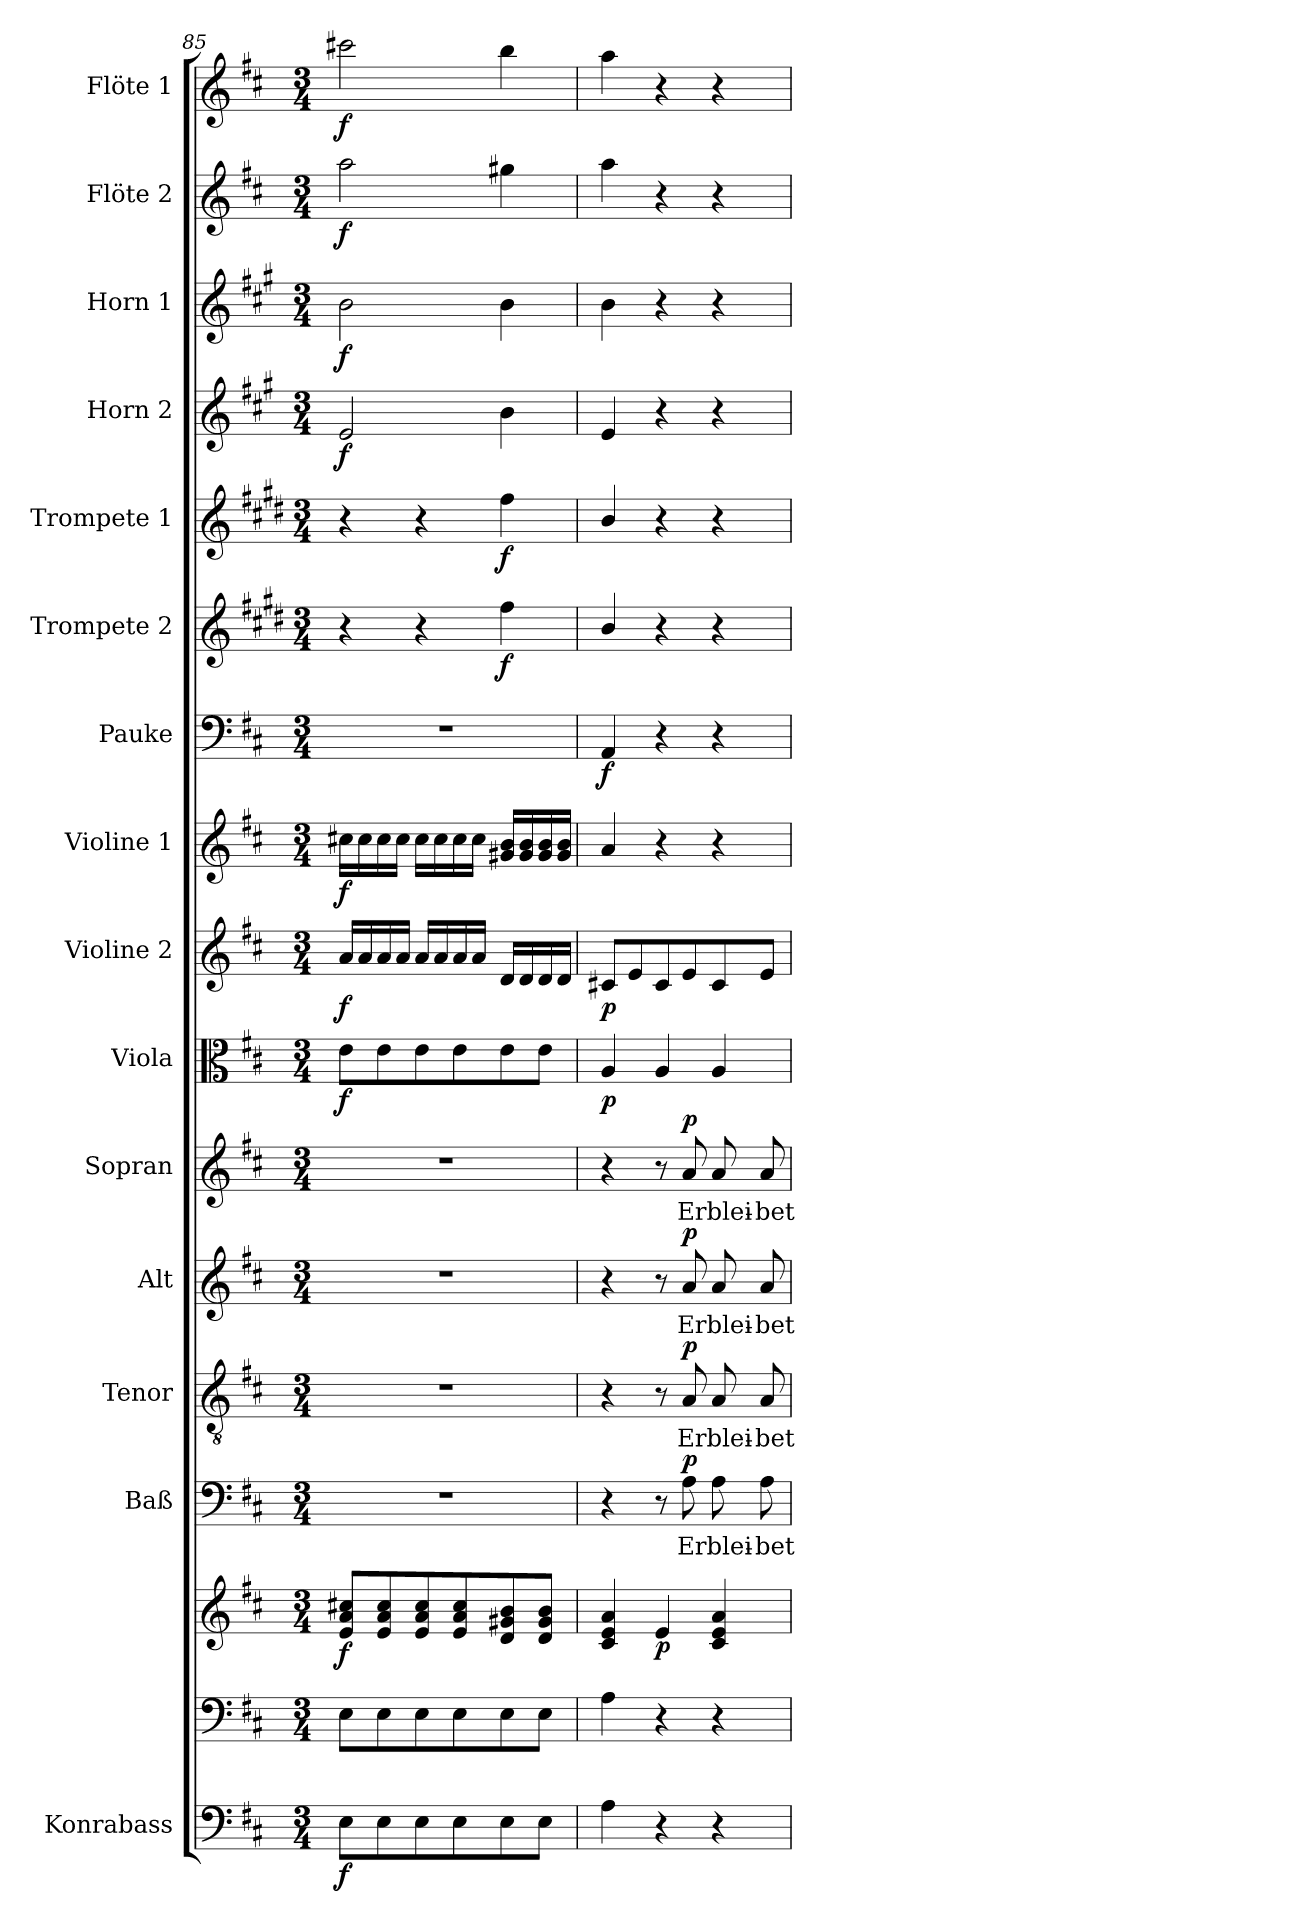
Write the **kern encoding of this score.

**kern	**dynam	**kern	**kern	**dynam	**kern	**text	**dynam	**kern	**text	**dynam	**kern	**text	**dynam	**kern	**text	**dynam	**kern	**dynam	**kern	**dynam	**kern	**dynam	**kern	**dynam	**kern	**dynam	**kern	**dynam	**kern	**dynam	**kern	**dynam	**kern	**dynam	**kern	**dynam
*part16	*part16	*part15	*part15	*part15	*part14	*part14	*part14	*part13	*part13	*part13	*part12	*part12	*part12	*part11	*part11	*part11	*part10	*part10	*part9	*part9	*part8	*part8	*part7	*part7	*part6	*part6	*part5	*part5	*part4	*part4	*part3	*part3	*part2	*part2	*part1	*part1
*staff17	*staff17	*staff16	*staff15	*staff15/16	*staff14	*staff14	*staff14	*staff13	*staff13	*staff13	*staff12	*staff12	*staff12	*staff11	*staff11	*staff11	*staff10	*staff10	*staff9	*staff9	*staff8	*staff8	*staff7	*staff7	*staff6	*staff6	*staff5	*staff5	*staff4	*staff4	*staff3	*staff3	*staff2	*staff2	*staff1	*staff1
*I"Konrabass	*	*	*	*	*I"Baß	*	*	*I"Tenor	*	*	*I"Alt	*	*	*I"Sopran	*	*	*I"Viola	*	*I"Violine 2	*	*I"Violine 1	*	*I"Pauke	*	*I"Trompete 2	*	*I"Trompete 1	*	*I"Horn 2	*	*I"Horn 1	*	*I"Flöte 2	*	*I"Flöte 1	*
*I'Kb.	*	*	*	*	*I'Baß	*	*	*I'Ten	*	*	*I'Alt	*	*	*I'Sop	*	*	*I'Vla.	*	*I'Vln. 2	*	*I'Vln. 1	*	*I'Pk.	*	*I'Trp. 2	*	*I'Trp. 1	*	*I'Hrn. 2	*	*I'Hrn. 1	*	*I'Fl. 2	*	*I'Fl. 1	*
*clefF4	*	*clefF4	*clefG2	*	*clefF4	*	*	*clefGv2	*	*	*clefG2	*	*	*clefG2	*	*	*clefC3	*	*clefG2	*	*clefG2	*	*clefF4	*	*clefG2	*	*clefG2	*	*clefG2	*	*clefG2	*	*clefG2	*	*clefG2	*
*ITrd7c12	*	*	*	*	*	*	*	*	*	*	*	*	*	*	*	*	*	*	*	*	*	*	*	*	*ITrd1c2	*	*ITrd1c2	*	*ITrd4c7	*	*ITrd4c7	*	*	*	*	*
*k[f#c#]	*	*k[f#c#]	*k[f#c#]	*	*k[f#c#]	*	*	*k[f#c#]	*	*	*k[f#c#]	*	*	*k[f#c#]	*	*	*k[f#c#]	*	*k[f#c#]	*	*k[f#c#]	*	*k[f#c#]	*	*k[f#c#]	*	*k[f#c#]	*	*k[f#c#]	*	*k[f#c#]	*	*k[f#c#]	*	*k[f#c#]	*
*D:	*	*D:	*D:	*	*D:	*	*	*D:	*	*	*D:	*	*	*D:	*	*	*D:	*	*D:	*	*D:	*	*D:	*	*D:	*	*D:	*	*D:	*	*D:	*	*D:	*	*D:	*
*M3/4	*	*M3/4	*M3/4	*	*M3/4	*	*	*M3/4	*	*	*M3/4	*	*	*M3/4	*	*	*M3/4	*	*M3/4	*	*M3/4	*	*M3/4	*	*M3/4	*	*M3/4	*	*M3/4	*	*M3/4	*	*M3/4	*	*M3/4	*
=85	=85	=85	=85	=85	=85	=85	=85	=85	=85	=85	=85	=85	=85	=85	=85	=85	=85	=85	=85	=85	=85	=85	=85	=85	=85	=85	=85	=85	=85	=85	=85	=85	=85	=85	=85	=85
!	!LO:DY:b	!	!	!LO:DY:b	!	!	!	!	!	!	!	!	!	!	!	!	!	!LO:DY:b	!	!LO:DY:b	!	!LO:DY:b	!	!	!	!	!	!	!	!LO:DY:b	!	!LO:DY:b	!	!LO:DY:b	!	!LO:DY:b
8EE\L	f	8E\L	8e/ 8a/ 8cc#X/L	f	2.r	.	.	2.r	.	.	2.r	.	.	2.r	.	.	8e\L	f	16a/LL	f	16cc#X\LL	f	2.r	.	4r	.	4r	.	2A/	f	2e\	f	2aa\	f	2ccc#X\	f
.	.	.	.	.	.	.	.	.	.	.	.	.	.	.	.	.	.	.	16a/	.	16cc#\	.	.	.	.	.	.	.	.	.	.	.	.	.	.	.
8EE\	.	8E\	8e/ 8a/ 8cc#/	.	.	.	.	.	.	.	.	.	.	.	.	.	8e\	.	16a/	.	16cc#\	.	.	.	.	.	.	.	.	.	.	.	.	.	.	.
.	.	.	.	.	.	.	.	.	.	.	.	.	.	.	.	.	.	.	16a/JJ	.	16cc#\JJ	.	.	.	.	.	.	.	.	.	.	.	.	.	.	.
8EE\	.	8E\	8e/ 8a/ 8cc#/	.	.	.	.	.	.	.	.	.	.	.	.	.	8e\	.	16a/LL	.	16cc#\LL	.	.	.	4r	.	4r	.	.	.	.	.	.	.	.	.
.	.	.	.	.	.	.	.	.	.	.	.	.	.	.	.	.	.	.	16a/	.	16cc#\	.	.	.	.	.	.	.	.	.	.	.	.	.	.	.
8EE\	.	8E\	8e/ 8a/ 8cc#/	.	.	.	.	.	.	.	.	.	.	.	.	.	8e\	.	16a/	.	16cc#\	.	.	.	.	.	.	.	.	.	.	.	.	.	.	.
.	.	.	.	.	.	.	.	.	.	.	.	.	.	.	.	.	.	.	16a/JJ	.	16cc#\JJ	.	.	.	.	.	.	.	.	.	.	.	.	.	.	.
!	!	!	!	!	!	!	!	!	!	!	!	!	!	!	!	!	!	!	!	!	!	!	!	!	!	!LO:DY:b	!	!LO:DY:b	!	!	!	!	!	!	!	!
8EE\	.	8E\	8d/ 8g#X/ 8b/	.	.	.	.	.	.	.	.	.	.	.	.	.	8e\	.	16d/LL	.	16g#X/ 16b/LL	.	.	.	4ee\	f	4ee\	f	4e\	.	4e\	.	4gg#X\	.	4bb\	.
.	.	.	.	.	.	.	.	.	.	.	.	.	.	.	.	.	.	.	16d/	.	16g#/ 16b/	.	.	.	.	.	.	.	.	.	.	.	.	.	.	.
8EE\J	.	8E\J	8d/ 8g#/ 8b/J	.	.	.	.	.	.	.	.	.	.	.	.	.	8e\J	.	16d/	.	16g#/ 16b/	.	.	.	.	.	.	.	.	.	.	.	.	.	.	.
.	.	.	.	.	.	.	.	.	.	.	.	.	.	.	.	.	.	.	16d/JJ	.	16g#/ 16b/JJ	.	.	.	.	.	.	.	.	.	.	.	.	.	.	.
=86	=86	=86	=86	=86	=86	=86	=86	=86	=86	=86	=86	=86	=86	=86	=86	=86	=86	=86	=86	=86	=86	=86	=86	=86	=86	=86	=86	=86	=86	=86	=86	=86	=86	=86	=86	=86
!	!	!	!	!	!	!	!	!	!	!	!	!	!	!	!	!	!	!LO:DY:b	!	!LO:DY:b	!	!	!	!LO:DY:b	!	!	!	!	!	!	!	!	!	!	!	!
4AA\	.	4A\	4c#/ 4e/ 4a/	.	4r	.	.	4r	.	.	4r	.	.	4r	.	.	4A/	p	8c#X/L	p	4a/	.	4AA/	f	4a/	.	4a/	.	4A/	.	4e\	.	4aa\	.	4aa\	.
.	.	.	.	.	.	.	.	.	.	.	.	.	.	.	.	.	.	.	8e/	.	.	.	.	.	.	.	.	.	.	.	.	.	.	.	.	.
!	!	!	!	!LO:DY:b	!	!	!	!	!	!	!	!	!	!	!	!	!	!	!	!	!	!	!	!	!	!	!	!	!	!	!	!	!	!	!	!
4r	.	4r	4e/	p	8r	.	.	8r	.	.	8r	.	.	8r	.	.	4A/	.	8c#/	.	4r	.	4r	.	4r	.	4r	.	4r	.	4r	.	4r	.	4r	.
!	!	!	!	!	!	!LO:LY:b	!LO:DY:a	!	!LO:LY:b	!LO:DY:a	!	!LO:LY:b	!LO:DY:a	!	!LO:LY:b	!LO:DY:a	!	!	!	!	!	!	!	!	!	!	!	!	!	!	!	!	!	!	!	!
.	.	.	.	.	8A\	Er	p	8A/	Er	p	8a/	Er	p	8a/	Er	p	.	.	8e/	.	.	.	.	.	.	.	.	.	.	.	.	.	.	.	.	.
!	!	!	!	!	!	!LO:LY:b	!	!	!LO:LY:b	!	!	!LO:LY:b	!	!	!LO:LY:b	!	!	!	!	!	!	!	!	!	!	!	!	!	!	!	!	!	!	!	!	!
4r	.	4r	4c#/ 4e/ 4a/	.	8A\	blei-	.	8A/	blei-	.	8a/	blei-	.	8a/	blei-	.	4A/	.	8c#/	.	4r	.	4r	.	4r	.	4r	.	4r	.	4r	.	4r	.	4r	.
!	!	!	!	!	!	!LO:LY:b	!	!	!LO:LY:b	!	!	!LO:LY:b	!	!	!LO:LY:b	!	!	!	!	!	!	!	!	!	!	!	!	!	!	!	!	!	!	!	!	!
.	.	.	.	.	8A\	-bet	.	8A/	-bet	.	8a/	-bet	.	8a/	-bet	.	.	.	8e/J	.	.	.	.	.	.	.	.	.	.	.	.	.	.	.	.	.
=	=	=	=	=	=	=	=	=	=	=	=	=	=	=	=	=	=	=	=	=	=	=	=	=	=	=	=	=	=	=	=	=	=	=	=	=
*-	*-	*-	*-	*-	*-	*-	*-	*-	*-	*-	*-	*-	*-	*-	*-	*-	*-	*-	*-	*-	*-	*-	*-	*-	*-	*-	*-	*-	*-	*-	*-	*-	*-	*-	*-	*-
